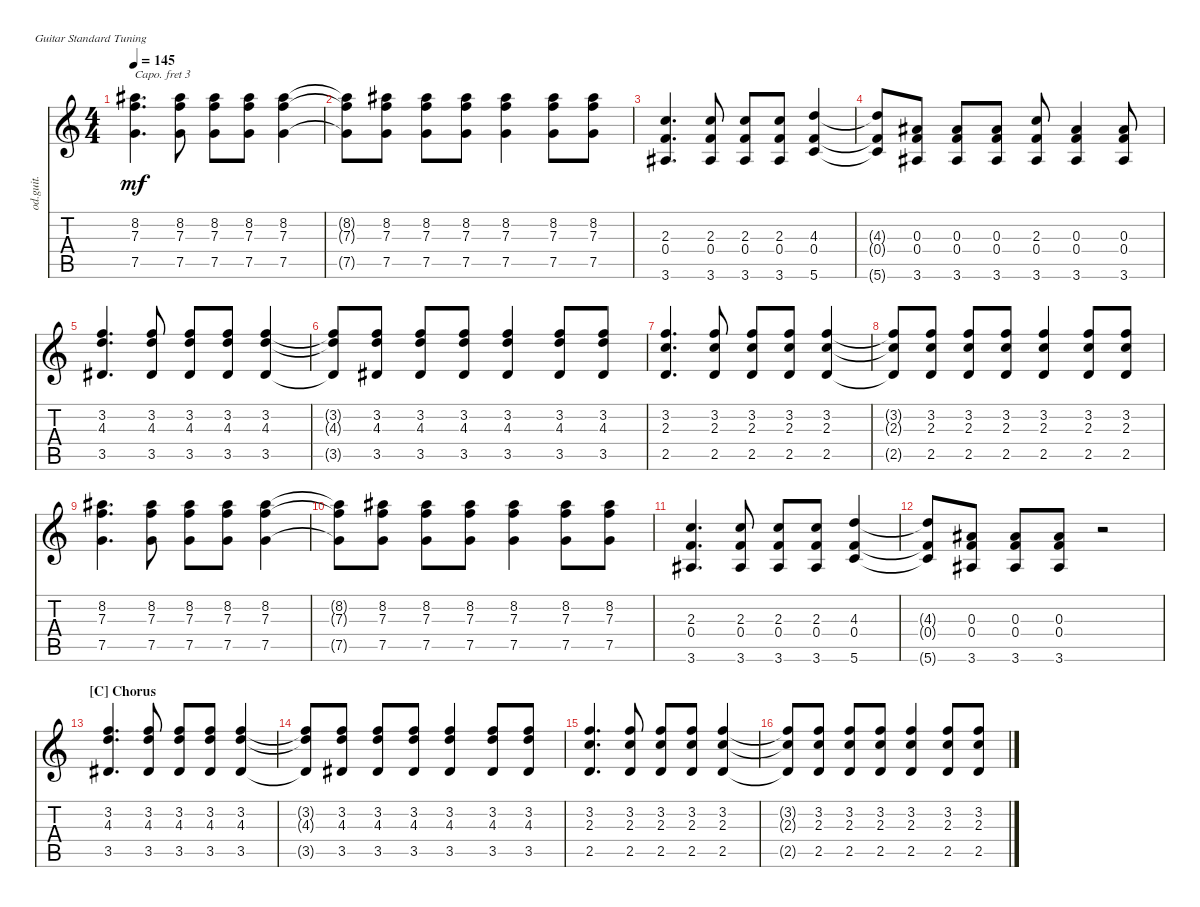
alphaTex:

\bracketExtendMode nobrackets
\track ("Main Gt" "od.guit.") {instrument overdrivenguitar}
\staff {score tabs}
\capo 3
\tuning (E4 B3 G3 D3 A2 E2)
\ts (4 4)
\tempo 145
\clef g2
\ks aminor
(7.5 7.3 8.2{acc #}).4{d dy mf} (8.2{acc #} 7.3 7.5).8 (8.2{acc #} 7.3 7.5).8 (8.2{acc #} 7.3 7.5).8 (8.2{acc #} 7.3 7.5).4 |
(7.5{t} 7.3{t} 8.2{t acc #}).8 (8.2{acc #} 7.3 7.5).8 (8.2{acc #} 7.3 7.5).8 (8.2{acc #} 7.3 7.5).8 (7.5 7.3 8.2{acc #}).4 (8.2{acc #} 7.3 7.5).8 (8.2{acc #} 7.3 7.5).8 |
(2.3 0.4 3.6{acc #}).4{d} (2.3 0.4 3.6{acc #}).8 (2.3 0.4 3.6{acc #}).8 (2.3 0.4 3.6{acc #}).8 (4.3 0.4 5.6).4 |
(4.3{t} 0.4{t} 5.6{t}).8 (0.3{acc #} 0.4 3.6{acc #}).8 (0.3{acc #} 0.4 3.6{acc #}).8 (0.3{acc #} 0.4 3.6{acc #}).8 (2.3 0.4 3.6{acc #}).8 (0.3{acc #} 0.4 3.6{acc #}).4 (0.3{acc #} 0.4 3.6{acc #}).8 |
(3.5{acc #} 4.3 3.2).4{d} (3.2 4.3 3.5{acc #}).8 (3.2 4.3 3.5{acc #}).8 (3.2 4.3 3.5{acc #}).8 (3.2 4.3 3.5{acc #}).4 |
(3.5{t acc #} 4.3{t} 3.2{t}).8 (3.2 4.3 3.5{acc #}).8 (3.2 4.3 3.5{acc #}).8 (3.2 4.3 3.5{acc #}).8 (3.5{acc #} 4.3 3.2).4 (3.2 4.3 3.5{acc #}).8 (3.2 4.3 3.5{acc #}).8 |
(2.5 2.3 3.2).4{d} (3.2 2.3 2.5).8 (3.2 2.3 2.5).8 (3.2 2.3 2.5).8 (3.2 2.3 2.5).4 |
(2.5{t} 2.3{t} 3.2{t}).8 (3.2 2.3 2.5).8 (3.2 2.3 2.5).8 (3.2 2.3 2.5).8 (2.5 2.3 3.2).4 (3.2 2.3 2.5).8 (3.2 2.3 2.5).8 |
(7.5 7.3 8.2{acc #}).4{d} (8.2{acc #} 7.3 7.5).8 (8.2{acc #} 7.3 7.5).8 (8.2{acc #} 7.3 7.5).8 (8.2{acc #} 7.3 7.5).4 |
(7.5{t} 7.3{t} 8.2{t acc #}).8 (8.2{acc #} 7.3 7.5).8 (8.2{acc #} 7.3 7.5).8 (8.2{acc #} 7.3 7.5).8 (7.5 7.3 8.2{acc #}).4 (8.2{acc #} 7.3 7.5).8 (8.2{acc #} 7.3 7.5).8 |
(2.3 0.4 3.6{acc #}).4{d} (2.3 0.4 3.6{acc #}).8 (2.3 0.4 3.6{acc #}).8 (2.3 0.4 3.6{acc #}).8 (4.3 0.4 5.6).4 |
(4.3{t} 0.4{t} 5.6{t}).8 (0.3{acc #} 0.4 3.6{acc #}).8 (0.3{acc #} 0.4 3.6{acc #}).8 (0.3{acc #} 0.4 3.6{acc #}).8 r.2 |
\section ("C" "Chorus")
(3.5{acc #} 4.3 3.2).4{d beam Up} (3.2 4.3 3.5{acc #}).8{beam Up} (3.2 4.3 3.5{acc #}).8{beam Up} (3.2 4.3 3.5{acc #}).8{beam Up} (3.2 4.3 3.5{acc #}).4{beam Up} |
(3.5{t acc #} 4.3{t} 3.2{t}).8{beam Up} (3.2 4.3 3.5{acc #}).8{beam Up} (3.2 4.3 3.5{acc #}).8{beam Up} (3.2 4.3 3.5{acc #}).8{beam Up} (3.5{acc #} 4.3 3.2).4{beam Up} (3.2 4.3 3.5{acc #}).8{beam Up} (3.2 4.3 3.5{acc #}).8{beam Up} |
(2.5 2.3 3.2).4{d beam Up} (3.2 2.3 2.5).8{beam Up} (3.2 2.3 2.5).8{beam Up} (3.2 2.3 2.5).8{beam Up} (3.2 2.3 2.5).4{beam Up} |
(2.5{t} 2.3{t} 3.2{t}).8{beam Up} (3.2 2.3 2.5).8{beam Up} (3.2 2.3 2.5).8{beam Up} (3.2 2.3 2.5).8{beam Up} (2.5 2.3 3.2).4{beam Up} (3.2 2.3 2.5).8{beam Up} (3.2 2.3 2.5).8{beam Up}
